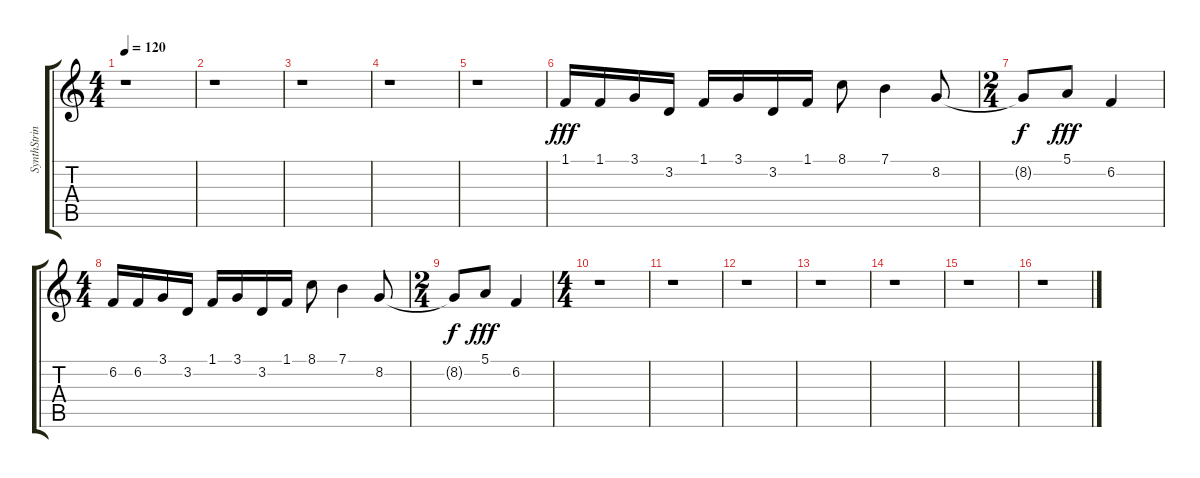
\track ("SynthStrin" "SynthStrin") {instrument lead8bassandlead}
\staff {score tabs}
\tuning (E4 B3 G3 D3 A2 E2) {hide}
\ts (4 4)
\tempo 120
\clef g2
\ks c
r.1{dy fff instrument lead8bassandlead} |
r.1 |
r.1 |
r.1 |
r.1 |
1.1.16 1.1.16 3.1.16 3.2.16 1.1.16 3.1.16 3.2.16 1.1.16 8.1.8 7.1.4 8.2.8 |
\ts (2 4)
8.2{t}.8{dy f} 5.1.8{dy fff} 6.2.4 |
\ts (4 4)
6.2.16 6.2.16 3.1.16 3.2.16 1.1.16 3.1.16 3.2.16 1.1.16 8.1.8 7.1.4 8.2.8 |
\ts (2 4)
8.2{t}.8{dy f} 5.1.8{dy fff} 6.2.4 |
\ts (4 4)
r.1 |
r.1 |
r.1 |
r.1 |
r.1 |
r.1 |
r.1
